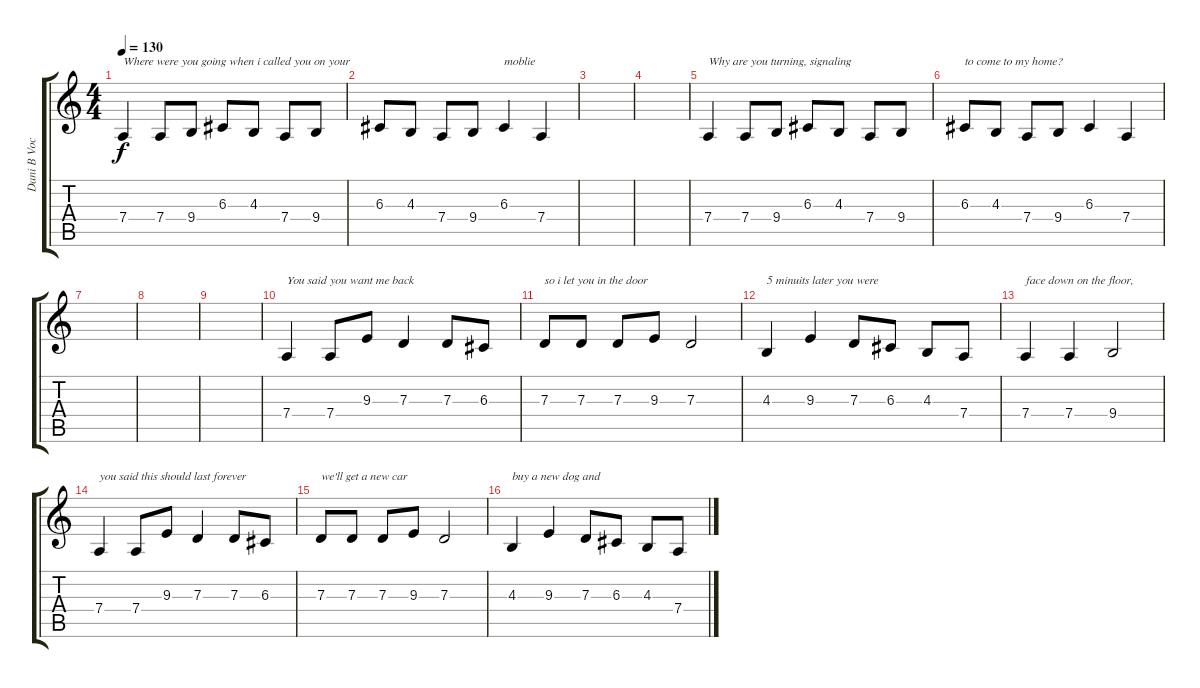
\track ("Dani B Vocals" "Dani B Voc") {instrument tenorsax}
\staff {score tabs}
\tuning (E4 B3 G3 D3 A2 E2) {hide}
\ts (4 4)
\tempo 130
\clef g2
\ks c
7.4.4{txt "Where were you going when i called you on your" dy f} 7.4.8 9.4.8 6.3.8 4.3.8 7.4.8 9.4.8 |
6.3.8 4.3.8 7.4.8 9.4.8 6.3.4{txt "moblie"} 7.4.4 |
|
|
7.4.4{txt "Why are you turning, signaling"} 7.4.8 9.4.8 6.3.8 4.3.8 7.4.8 9.4.8 |
6.3.8{txt "to come to my home?"} 4.3.8 7.4.8 9.4.8 6.3.4 7.4.4 |
|
|
|
7.4.4{txt "You said you want me back"} 7.4.8 9.3.8 7.3.4 7.3.8 6.3.8 |
7.3.8{txt "so i let you in the door"} 7.3.8 7.3.8 9.3.8 7.3.2 |
4.3.4{txt "5 minuits later you were"} 9.3.4 7.3.8 6.3.8 4.3.8 7.4.8 |
7.4.4{txt "face down on the floor,"} 7.4.4 9.4.2 |
7.4.4{txt "you said this should last forever"} 7.4.8 9.3.8 7.3.4 7.3.8 6.3.8 |
7.3.8{txt "we'll get a new car"} 7.3.8 7.3.8 9.3.8 7.3.2 |
4.3.4{txt "buy a new dog and"} 9.3.4 7.3.8 6.3.8 4.3.8 7.4.8
